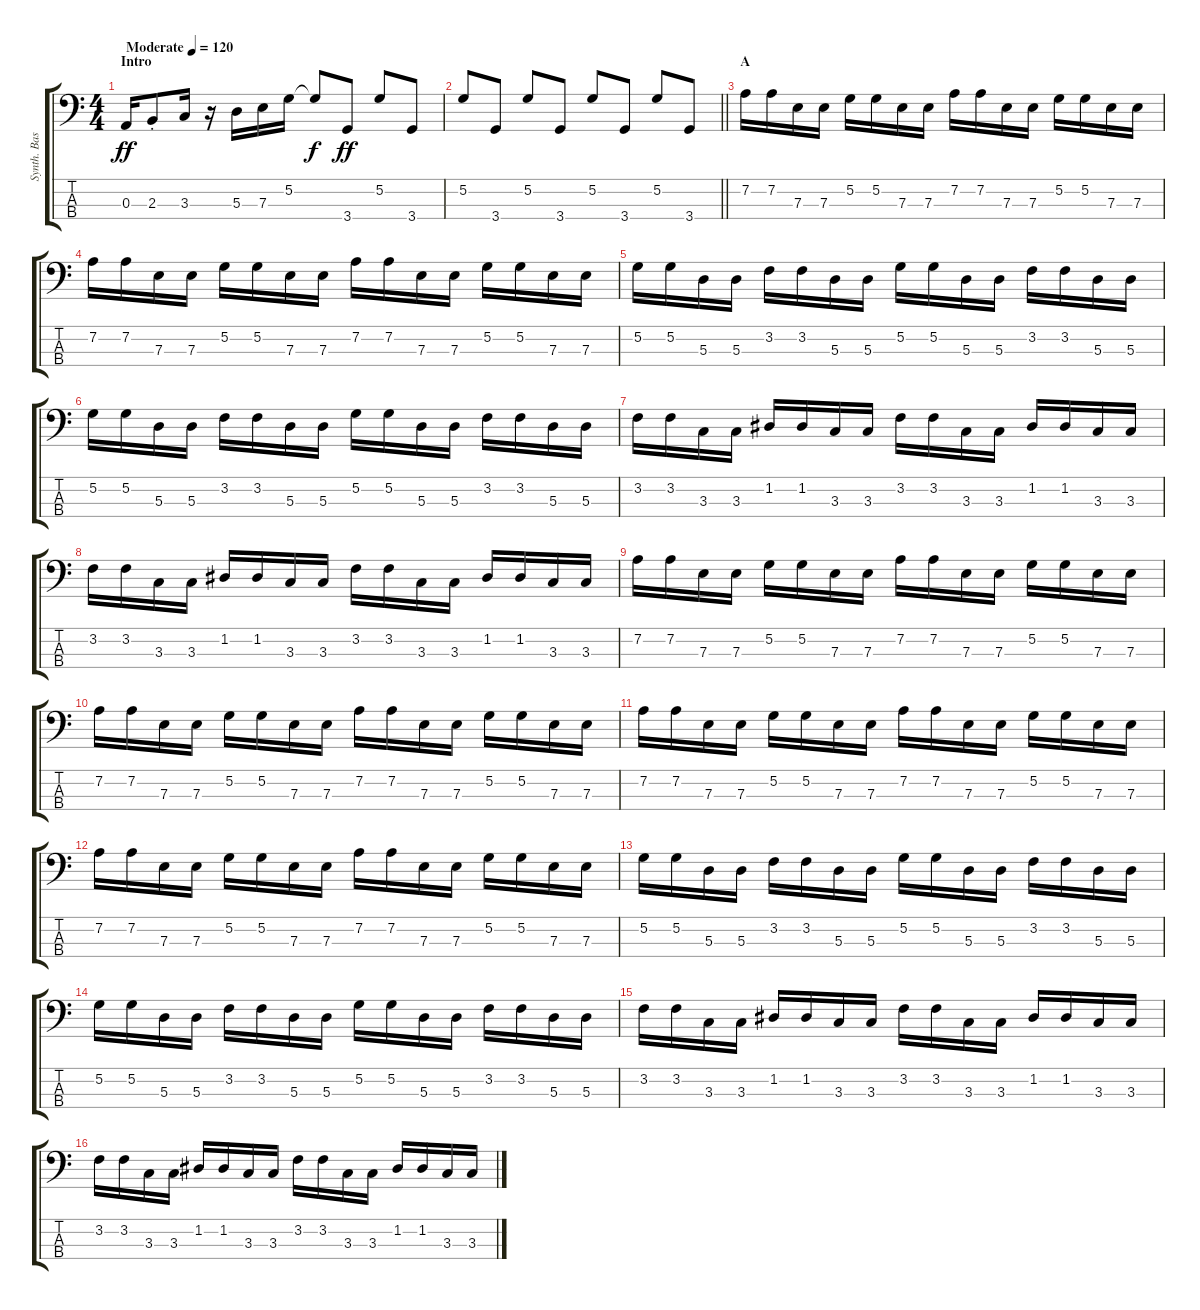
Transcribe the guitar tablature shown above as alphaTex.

\track ("Synth. Bass" "Synth. Bas") {instrument synthbass1}
\staff {score tabs}
\tuning (G2 D2 A1 E1) {hide}
\ts (4 4)
\section ("" "Intro")
\tempo (120 "Moderate")
\clef f4
\ks c
0.3.16{dy ff instrument synthbass1} 2.3{st}.8 3.3.16 r.16 5.3.16 7.3.16 5.2.16 5.2{t}.8{dy f} 3.4.8{dy ff} 5.2.8 3.4.8 |
\barLineRight lightlight
5.2.8 3.4.8 5.2.8 3.4.8 5.2.8 3.4.8 5.2.8 3.4.8 |
\section ("" "A")
7.2.16 7.2.16 7.3.16 7.3.16 5.2.16 5.2.16 7.3.16 7.3.16 7.2.16 7.2.16 7.3.16 7.3.16 5.2.16 5.2.16 7.3.16 7.3.16 |
7.2.16 7.2.16 7.3.16 7.3.16 5.2.16 5.2.16 7.3.16 7.3.16 7.2.16 7.2.16 7.3.16 7.3.16 5.2.16 5.2.16 7.3.16 7.3.16 |
5.2.16 5.2.16 5.3.16 5.3.16 3.2.16 3.2.16 5.3.16 5.3.16 5.2.16 5.2.16 5.3.16 5.3.16 3.2.16 3.2.16 5.3.16 5.3.16 |
5.2.16 5.2.16 5.3.16 5.3.16 3.2.16 3.2.16 5.3.16 5.3.16 5.2.16 5.2.16 5.3.16 5.3.16 3.2.16 3.2.16 5.3.16 5.3.16 |
3.2.16 3.2.16 3.3.16 3.3.16 1.2.16 1.2.16 3.3.16 3.3.16 3.2.16 3.2.16 3.3.16 3.3.16 1.2.16 1.2.16 3.3.16 3.3.16 |
3.2.16 3.2.16 3.3.16 3.3.16 1.2.16 1.2.16 3.3.16 3.3.16 3.2.16 3.2.16 3.3.16 3.3.16 1.2.16 1.2.16 3.3.16 3.3.16 |
7.2.16 7.2.16 7.3.16 7.3.16 5.2.16 5.2.16 7.3.16 7.3.16 7.2.16 7.2.16 7.3.16 7.3.16 5.2.16 5.2.16 7.3.16 7.3.16 |
7.2.16 7.2.16 7.3.16 7.3.16 5.2.16 5.2.16 7.3.16 7.3.16 7.2.16 7.2.16 7.3.16 7.3.16 5.2.16 5.2.16 7.3.16 7.3.16 |
7.2.16 7.2.16 7.3.16 7.3.16 5.2.16 5.2.16 7.3.16 7.3.16 7.2.16 7.2.16 7.3.16 7.3.16 5.2.16 5.2.16 7.3.16 7.3.16 |
7.2.16 7.2.16 7.3.16 7.3.16 5.2.16 5.2.16 7.3.16 7.3.16 7.2.16 7.2.16 7.3.16 7.3.16 5.2.16 5.2.16 7.3.16 7.3.16 |
5.2.16 5.2.16 5.3.16 5.3.16 3.2.16 3.2.16 5.3.16 5.3.16 5.2.16 5.2.16 5.3.16 5.3.16 3.2.16 3.2.16 5.3.16 5.3.16 |
5.2.16 5.2.16 5.3.16 5.3.16 3.2.16 3.2.16 5.3.16 5.3.16 5.2.16 5.2.16 5.3.16 5.3.16 3.2.16 3.2.16 5.3.16 5.3.16 |
3.2.16 3.2.16 3.3.16 3.3.16 1.2.16 1.2.16 3.3.16 3.3.16 3.2.16 3.2.16 3.3.16 3.3.16 1.2.16 1.2.16 3.3.16 3.3.16 |
3.2.16 3.2.16 3.3.16 3.3.16 1.2.16 1.2.16 3.3.16 3.3.16 3.2.16 3.2.16 3.3.16 3.3.16 1.2.16 1.2.16 3.3.16 3.3.16
